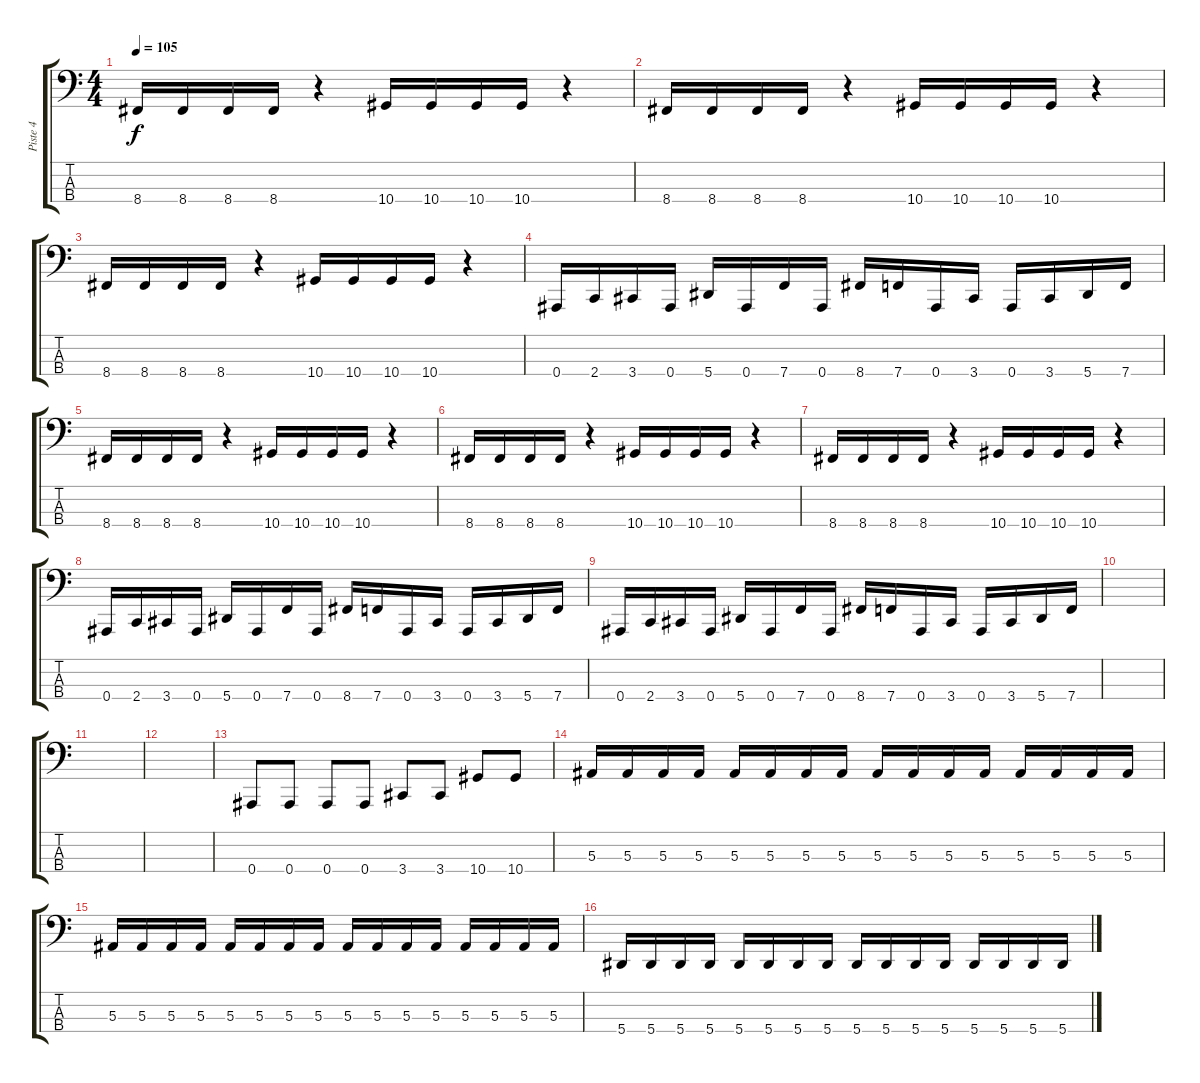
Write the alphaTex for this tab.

\track ("Piste 4" "Piste 4") {instrument electricbasspick}
\staff {score tabs}
\tuning (Eb2 Bb1 F1 Bb0) {hide}
\ts (4 4)
\tempo 105
\clef f4
\ks c
8.4.16{dy f} 8.4.16 8.4.16 8.4.16 r.4 10.4.16 10.4.16 10.4.16 10.4.16 r.4 |
8.4.16 8.4.16 8.4.16 8.4.16 r.4 10.4.16 10.4.16 10.4.16 10.4.16 r.4 |
8.4.16 8.4.16 8.4.16 8.4.16 r.4 10.4.16 10.4.16 10.4.16 10.4.16 r.4 |
0.4.16 2.4.16 3.4.16 0.4.16 5.4.16 0.4.16 7.4.16 0.4.16 8.4.16 7.4.16 0.4.16 3.4.16 0.4.16 3.4.16 5.4.16 7.4.16 |
8.4.16 8.4.16 8.4.16 8.4.16 r.4 10.4.16 10.4.16 10.4.16 10.4.16 r.4 |
8.4.16 8.4.16 8.4.16 8.4.16 r.4 10.4.16 10.4.16 10.4.16 10.4.16 r.4 |
8.4.16 8.4.16 8.4.16 8.4.16 r.4 10.4.16 10.4.16 10.4.16 10.4.16 r.4 |
0.4.16 2.4.16 3.4.16 0.4.16 5.4.16 0.4.16 7.4.16 0.4.16 8.4.16 7.4.16 0.4.16 3.4.16 0.4.16 3.4.16 5.4.16 7.4.16 |
0.4.16 2.4.16 3.4.16 0.4.16 5.4.16 0.4.16 7.4.16 0.4.16 8.4.16 7.4.16 0.4.16 3.4.16 0.4.16 3.4.16 5.4.16 7.4.16 |
|
|
|
0.4.8 0.4.8 0.4.8 0.4.8 3.4.8 3.4.8 10.4.8 10.4.8 |
5.3.16 5.3.16 5.3.16 5.3.16 5.3.16 5.3.16 5.3.16 5.3.16 5.3.16 5.3.16 5.3.16 5.3.16 5.3.16 5.3.16 5.3.16 5.3.16 |
5.3.16 5.3.16 5.3.16 5.3.16 5.3.16 5.3.16 5.3.16 5.3.16 5.3.16 5.3.16 5.3.16 5.3.16 5.3.16 5.3.16 5.3.16 5.3.16 |
5.4.16 5.4.16 5.4.16 5.4.16 5.4.16 5.4.16 5.4.16 5.4.16 5.4.16 5.4.16 5.4.16 5.4.16 5.4.16 5.4.16 5.4.16 5.4.16
